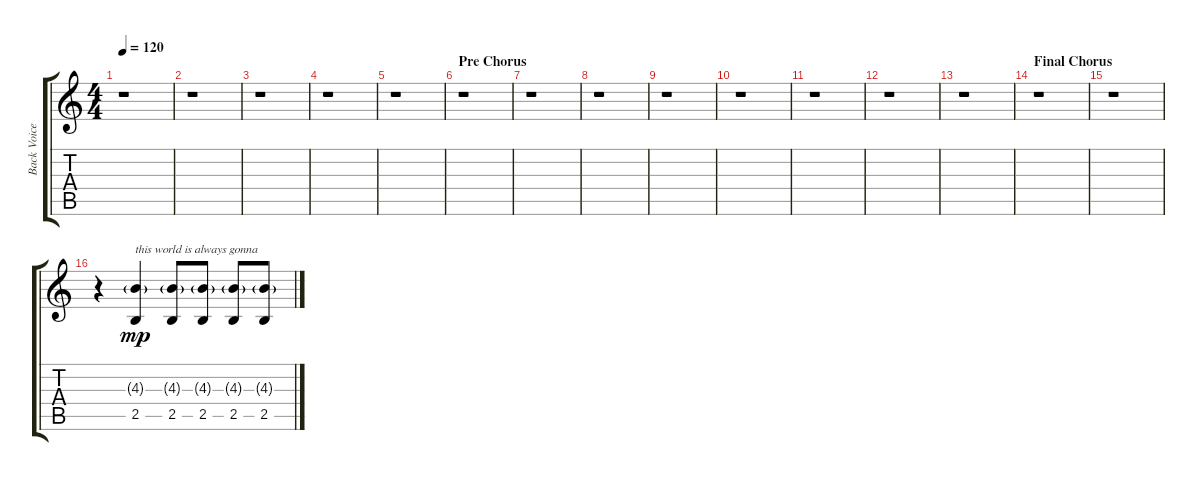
\track ("Back Voice" "Back Voice") {instrument fretlessbass}
\staff {score tabs}
\tuning (E4 B3 G3 D3 A2 E2) {hide}
\ts (4 4)
\tempo 120
\clef g2
\ks c
r.1{dy mp} |
r.1 |
r.1 |
r.1 |
r.1 |
\section ("" "Pre Chorus")
r.1 |
r.1 |
r.1 |
r.1 |
r.1 |
r.1 |
r.1 |
r.1 |
\section ("" "Final Chorus")
r.1 |
r.1 |
r.4 (4.3{g} 2.5).4{txt "this world is always gonna"} (4.3{g} 2.5).8 (4.3{g} 2.5).8 (4.3{g} 2.5).8 (4.3{g} 2.5).8
